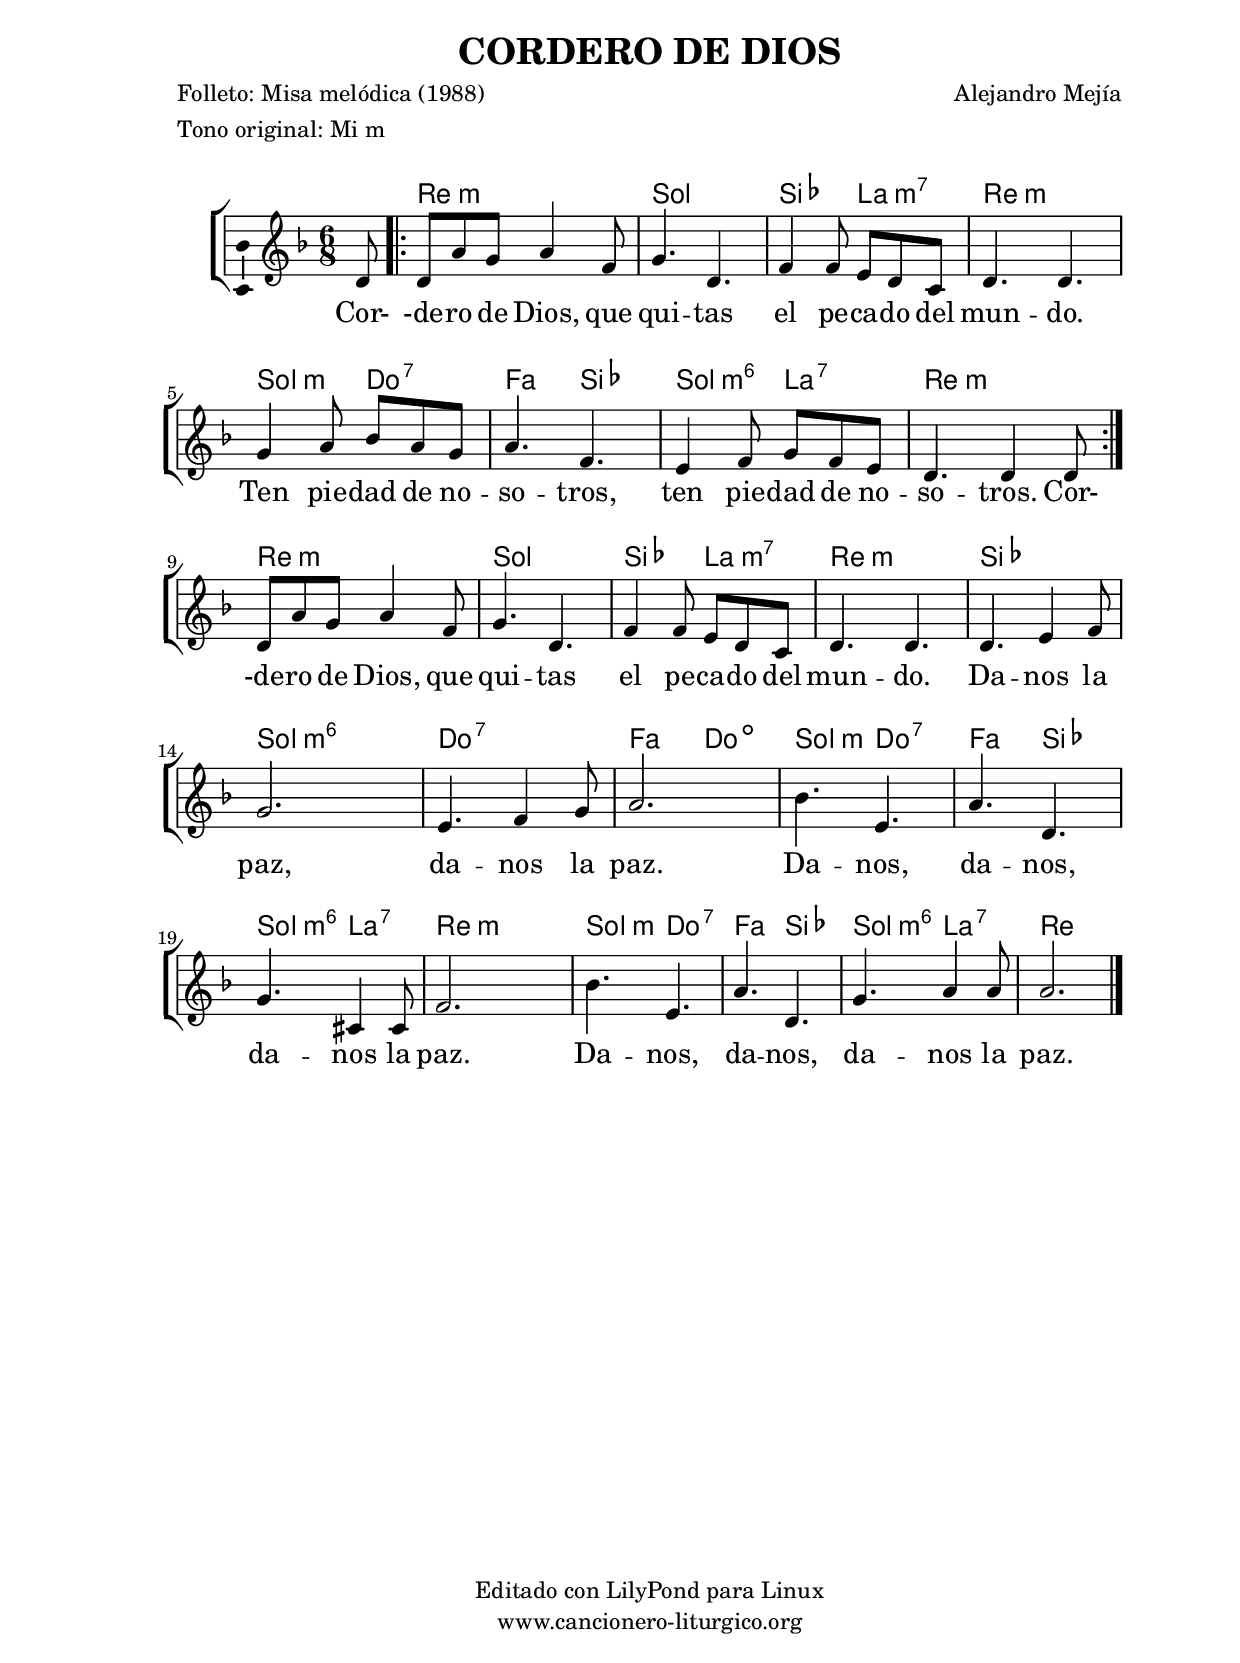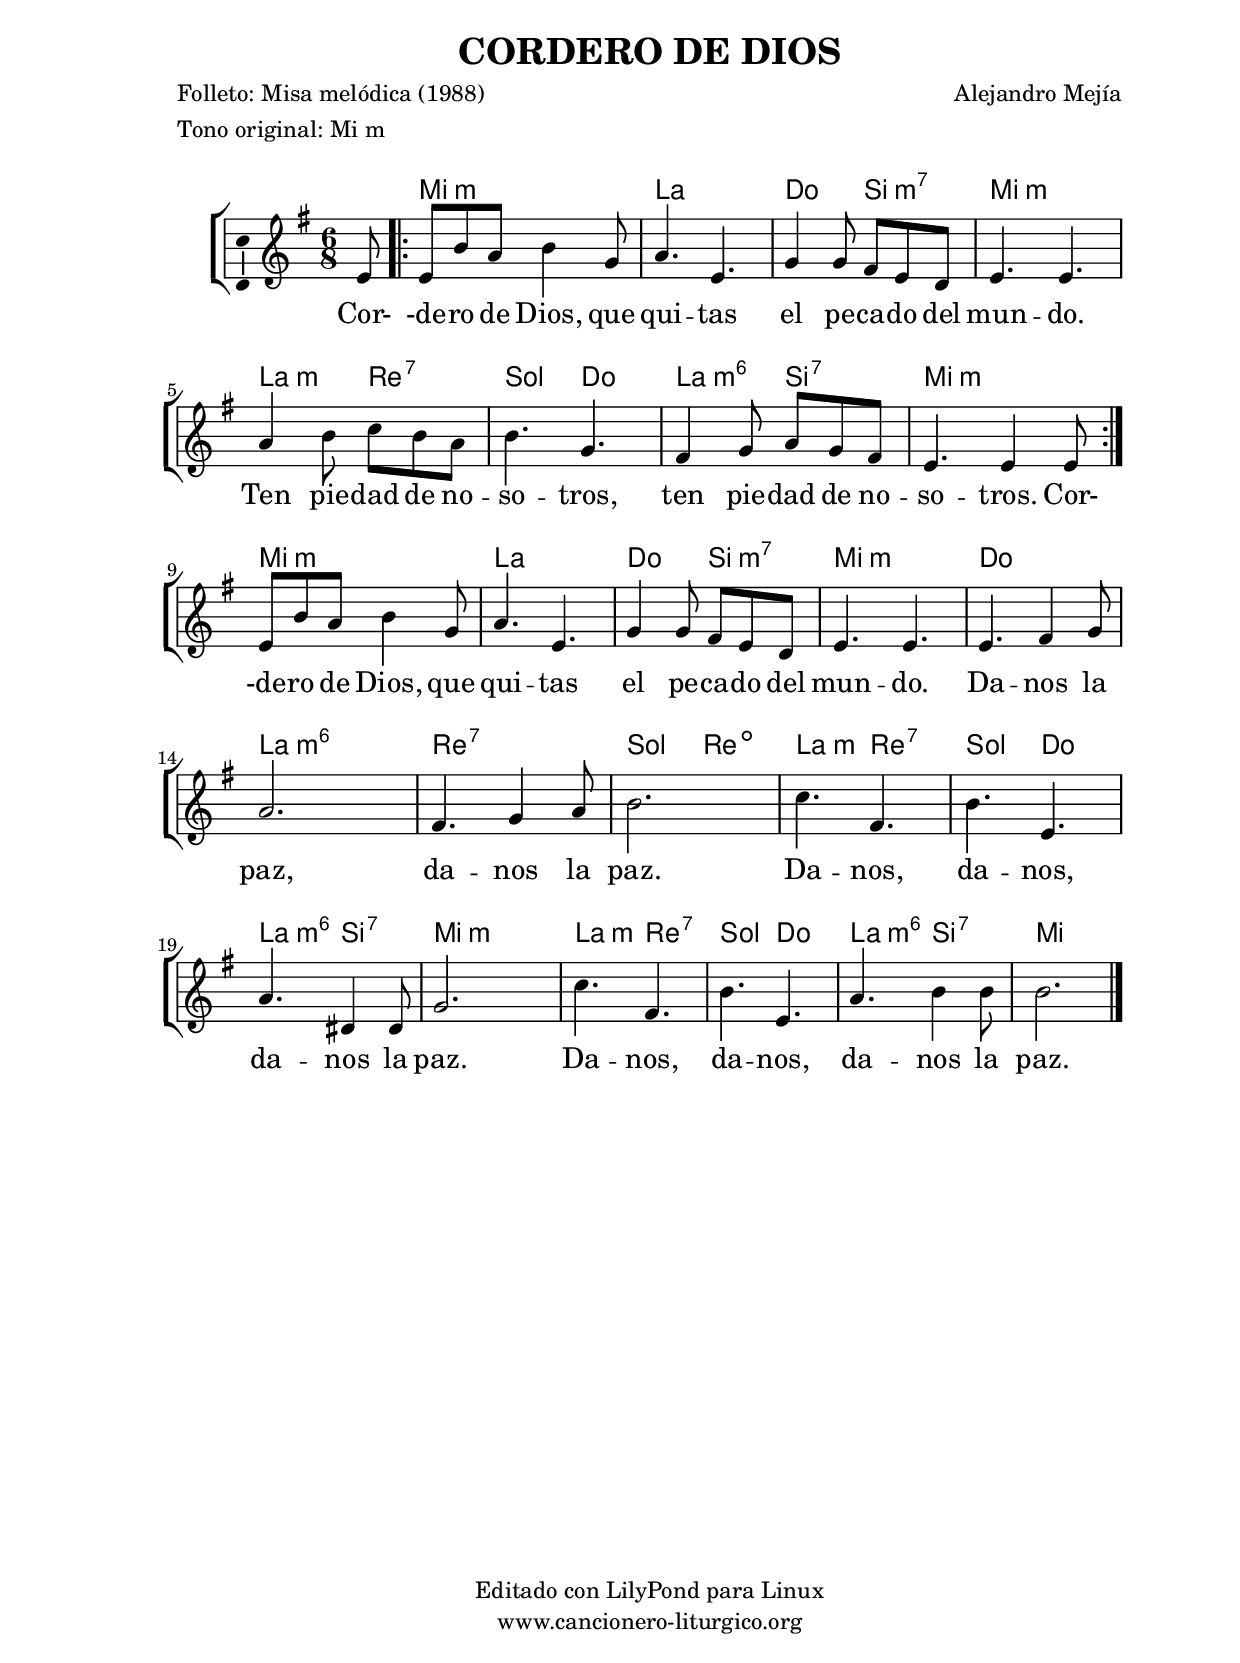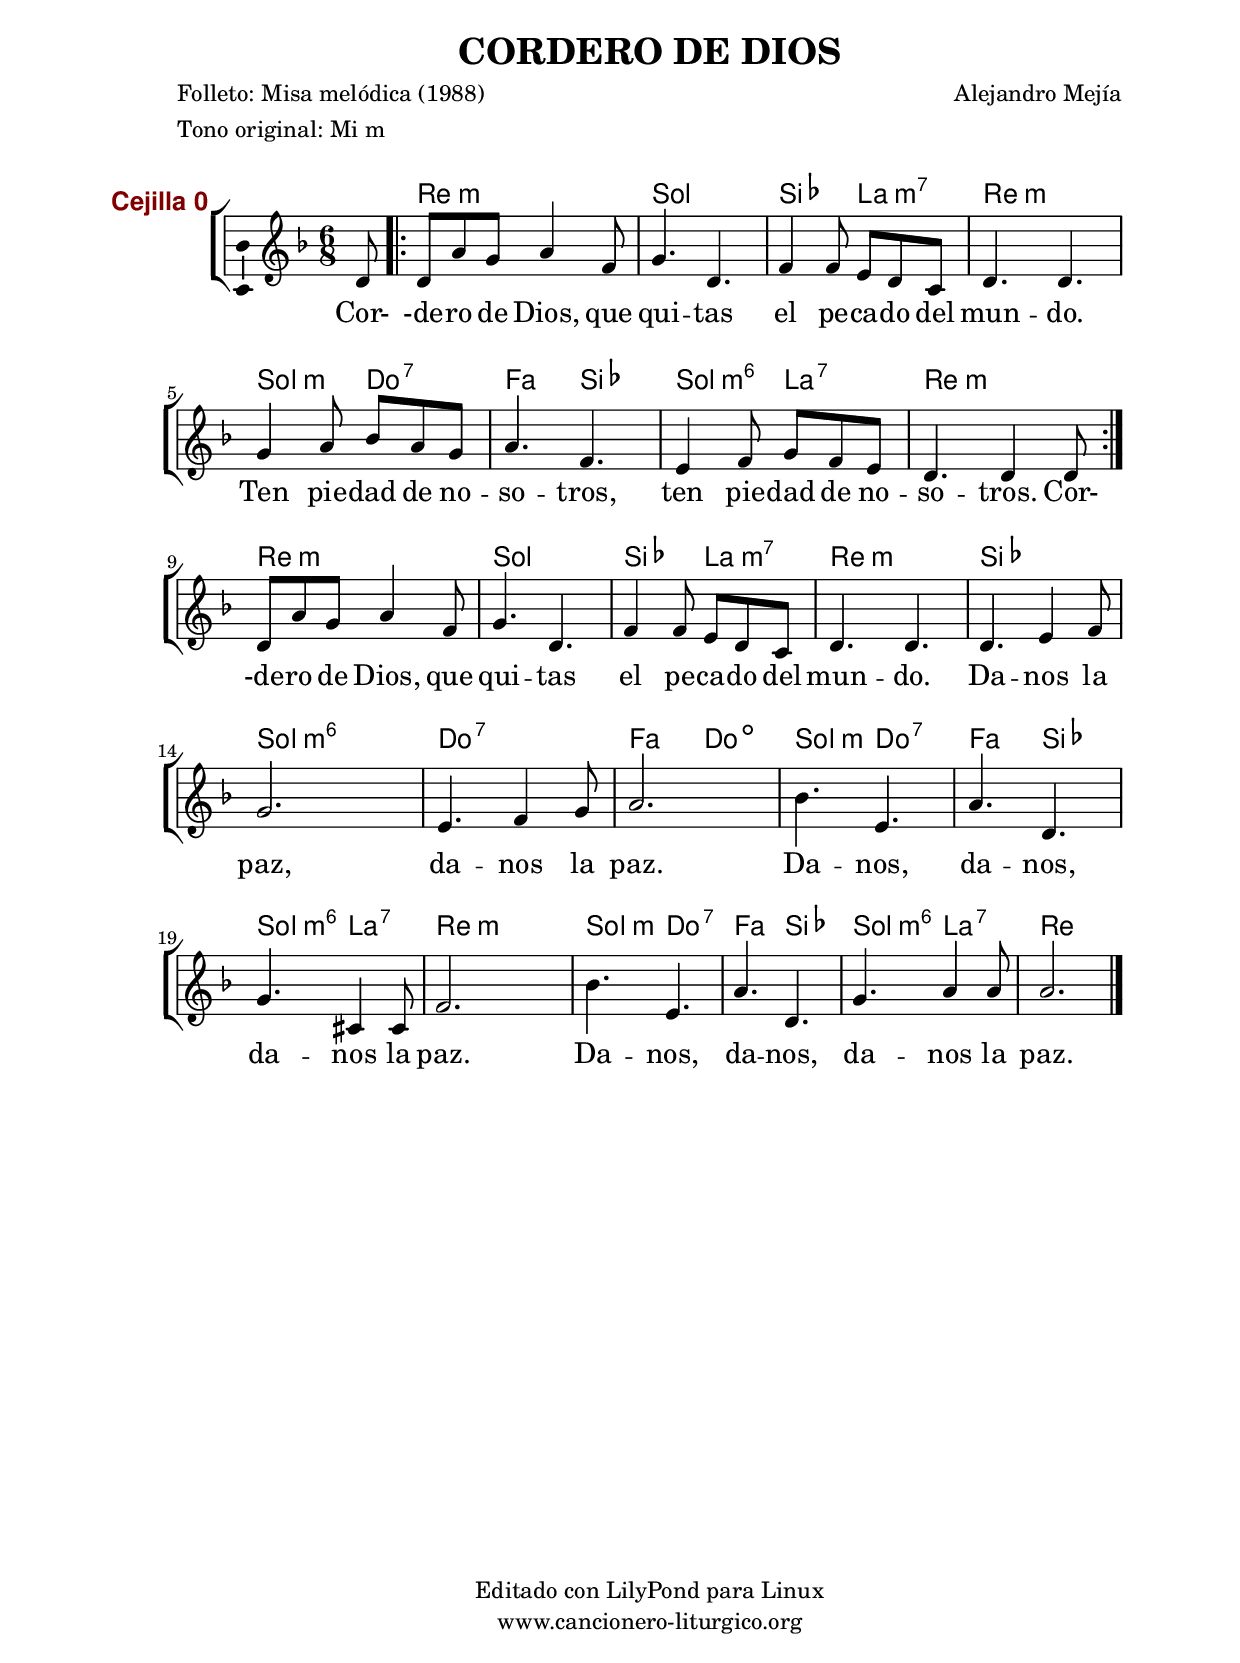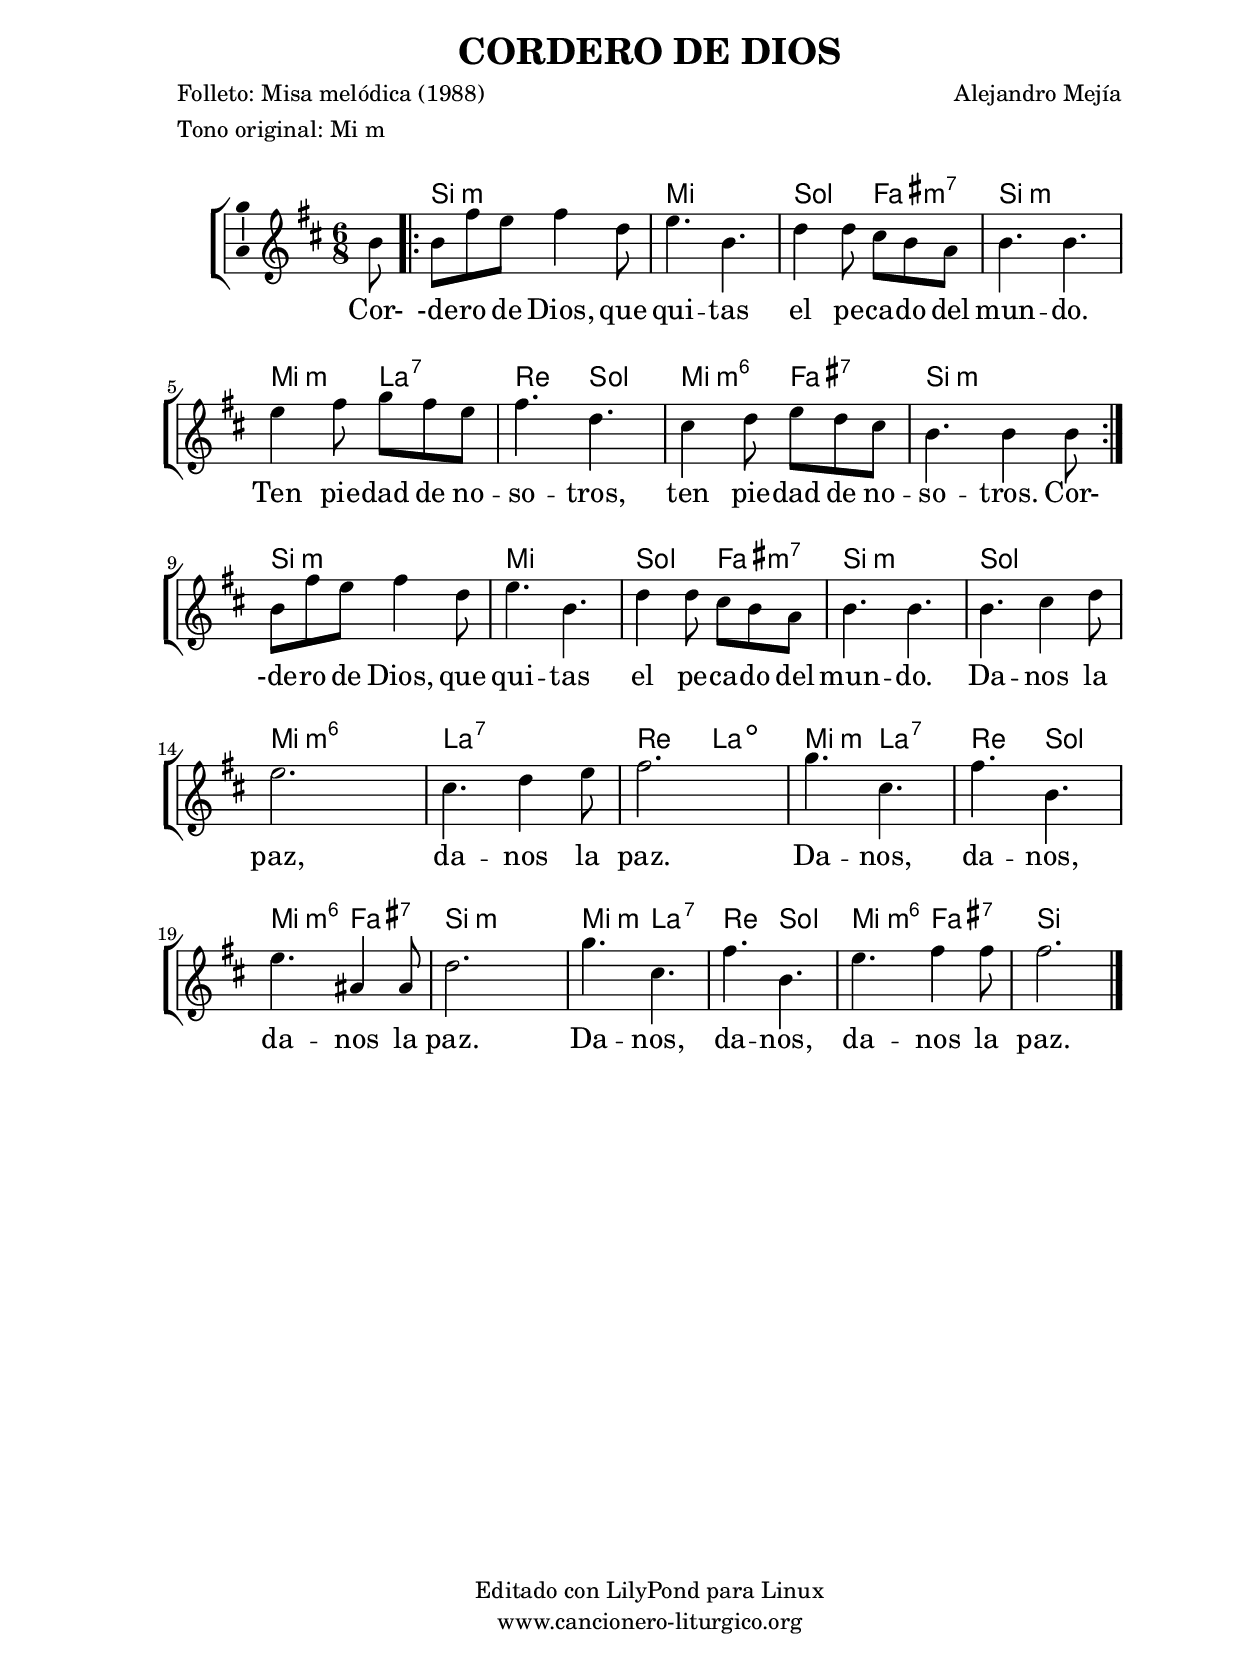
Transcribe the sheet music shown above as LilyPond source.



%versión de lilypond para la que se ha escrito esta partitura:
\version "2.16.0"

	%Tamaño papel
	#(set-default-paper-size "a4")
	%Tamaño partitura
	#(set-global-staff-size 20)
	%No responde al pulsar sobre una nota
	#(ly:set-option 'point-and-click #f)

%parámetros del encabezamiento:
\header {
	title = "CORDERO DE DIOS"
	subtitle = ""
	composer = "Alejandro Mejía"
	poet = "Folleto: Misa melódica (1988)"
	meter = "Tono original: Mi m"
	arranger = ""
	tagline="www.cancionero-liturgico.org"
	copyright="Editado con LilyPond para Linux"
	tiempo = ""
	usos = "Agnus"
	letra = ""
	}

%parámetros asociados al papel:
\paper  {
	oddHeaderMarkup = \markup {\fill-line { \on-the-fly #not-first-page \fromproperty #'header:title \on-the-fly #not-first-page \fromproperty #'header:composer }}
	evenHeaderMarkup = \markup {\fill-line { \fromproperty #'header:composer \fromproperty #'header:title }}
	#(set-paper-size "a4")
	print-page-number = ##f
	first-page-number = 1
	print-first-page-number = ##f
%	head-separation = 3.0 \cm
	top-margin = 2.0 \cm
	bottom-margin = 0.5\cm
%%%	bottom-margin = -2.0\cm
	left-margin = 3.0 \cm
	line-width = 16.0 \cm 
	indent = 8\mm
	interscoreline = 2.\mm
	between-system-space = 15\mm
%	para que las partituras no llenen la hoja:
	ragged-bottom = ##t
%	idem para la última hoja:
	ragged-last-bottom = ##f
%	para que las partituras llenen el ancho del papel:
	ragged-last = ##f
	after-title-space = 2.5 \cm
%page-count=1
%system-count=8

	%Flexible Vertical Spacing
%	markup-markup-spacing =
%	#'((basic-distance . 15) (minimum-distance . 15) (padding . 3))
	markup-system-spacing =
	#'((basic-distance . 15) (minimum-distance . 15) (padding . 3))
	system-system-spacing =
	#'((basic-distance . 15) (minimum-distance . 15) (padding . 3))
	score-system-spacing =
	#'((basic-distance . 15) (minimum-distance . 15) (padding . 5))
%	top-system-spacing = % header
%	#'((basic-distance . 8) (minimum-distance . 0) (padding . 0))
%	top-markup-spacing =
%	#'((basic-distance . 20) (minimum-distance . 20) (padding . 0))
	last-bottom-spacing = % footer
	#'((basic-distance . 5) (minimum-distance . 5) (padding . 0))
%	score-markup-spacing =
%	#'((basic-distance . 16) (minimum-distance . 13) (padding . 0))

	}


%parámetros que afectan a toda la partitura:
global =  {
	%clave de sol (G):
	\clef G
	%armadura:
	\transpose e d
	\key e \minor
	\tempo 4.=60
	\set Score.tempoHideNote = ##t
	}


acordes = {
	\italianChords
	\chordmode {
	\transpose e d
{

s8
\repeat volta 2 {
e4.:m e:m a a c b:m7 e:m e:m a:m d:7 g c a:m6 b:7 e:m e:m
}

e4.:m e:m a a c b:m7 e:m e:m c c a:m6 a:m6 d:7 d:7 g d:dim a:m d:7 g c a:m6 b:7 e:m e:m a:m d:7 g c a:m6 b:7 e2.


	}
	}
}


melodia = 
	\transpose e d
{
	\relative c'{
	\time 6/8

\partial8
e8
\repeat volta 2 {
e8 b' a b4 g8
a4. e
g4 g8 fis e d
e4. e
a4 b8 c b a
b4. g
fis4 g8 a g fis
e4. e4 e8
}

e8 b' a b4 g8
a4. e
g4 g8 fis e d
e4. e
e4. fis4 g8
a2.
fis4. g4 a8
b2.
c4. fis,
b4. e,
a4. dis,4 dis8
g2.
c4. fis,
b4. e,
a4. b4 b8 b2.

\bar "|."
}
}






texto = \lyricmode {
Cor-
-de -- ro de Dios,
que qui -- tas el pe -- ca -- do del mun -- do.
Ten pie -- dad de no -- so -- tros, ten pie -- dad de no -- so -- tros.
Cor-
-de -- ro de Dios,
que qui -- tas el pe -- ca -- do del mun -- do.
Da -- nos la paz, da -- nos la paz.
Da -- nos, da -- nos, da -- nos la paz.
Da -- nos, da -- nos, da -- nos la paz.

	}


acordesStaff = \context ChordNames = acordesStaff <<
	\set chordChanges = ##t
	\acordes
	>>


%%%%%%%%%%%%%%%%%%%%%%%%%%%%%%%%%%% CEJILLA %%%%%%%%%%%%%%%%%%%%%%%%%%%%%%%%%%%
acordescejilla = {
%%%	\override ChordNames.ChordName #'font-size = #-1
%%%	\override ChordNames.ChordName #'font-series = #'bold
	\transpose c c {
		\acordes
		}
	}

acordescejillaStaff = \context ChordNames = acordescejillaStaff <<
	\set Staff.instrumentName = \markup \with-color #darkred \larger \bold \sans "Cejilla 0"
	\set chordChanges = ##t
	\acordescejilla
	>>
%%%%%%%%%%%%%%%%%%%%%%%%%%%%%%%%%%% CEJILLA %%%%%%%%%%%%%%%%%%%%%%%%%%%%%%%%%%%


vozStaff = \context Voice = vozStaff
\with {\consists "Ambitus_engraver"}
<<
%	\set Staff.instrumentName = ""
%	\set Staff.shortInstrumentName = ""
%	\set Staff.midiInstrument = #"clarinet"
%	\set Staff.midiInstrument = #"cello"
%	\set Staff.midiInstrument = #"flute"
	\set Staff.midiInstrument = #"electric guitar (jazz)"
%	\set Staff.midiInstrument = #"english horn"
%	\set Staff.midiInstrument = #"violin"
%	\set Staff.midiInstrument = #"glockenspiel"
	\set Staff.midiMinimumVolume = #0.7
	\set Staff.midiMaximumVolume = #0.9
	\global
	\melodia
	>>

textoStaff = \context Lyrics = textoStaff <<
	\lyricsto vozStaff \texto
	>>

\book {
	\score {
		\context ChoirStaff {
			\override StaffGroup.SystemStartBracket #'collapse-height = #1
			\override Score.SystemStartBar #'collapse-height = #1
			<<
			\acordesStaff
			\vozStaff
			\textoStaff
			>>
			}
		\layout {
	    		\context {
				\Lyrics
				\override LyricText #'font-size = #2
				}
	   		 \context {
				\Score
				\override StaffSymbol #'staff-space = #(magstep +3)
				}
			}
		}
	\score {
		\unfoldRepeats
		\context ChoirStaff {
			<<
			\acordesStaff
			\vozStaff
			>>
			}
		\midi {
	  		\context {
	  			\Score
				tempoWholesPerMinute = #(ly:make-moment 70 4)
				}
			}
		}
	}


%Partitura para guitarra
#(define output-suffix "G")
\book {
	\score {
		\context ChoirStaff {
			\override StaffGroup.SystemStartBracket #'collapse-height = #1
			\override Score.SystemStartBar #'collapse-height = #1
			<<
			\acordescejillaStaff
			\vozStaff
			\textoStaff
			>>
			}
		\layout {
%%%%%%%%%%%%%%%%%%%%%%%%%%%%%%%%%%% CEJILLA %%%%%%%%%%%%%%%%%%%%%%%%%%%%%%%%%%%
			\context {
				\ChordNames \consists Instrument_name_engraver
				}
%%%%%%%%%%%%%%%%%%%%%%%%%%%%%%%%%%% CEJILLA %%%%%%%%%%%%%%%%%%%%%%%%%%%%%%%%%%%
	    		\context {
				\Lyrics
				\override LyricText #'font-size = #2
				}
	   		 \context {
				\Score
				\override StaffSymbol #'staff-space = #(magstep +3)
				}
			}
		}
	}


#(define output-suffix "C")
\book {
	\score {
		\context ChoirStaff {
			\override StaffGroup.SystemStartBracket #'collapse-height = #1
			\override Score.SystemStartBar #'collapse-height = #1
\transpose c d
			<<
			\acordesStaff
			\vozStaff
			\textoStaff
			>>
			}
		\layout {
	    		\context {
				\Lyrics
				\override LyricText #'font-size = #2
				}
	   		 \context {
				\Score
				\override StaffSymbol #'staff-space = #(magstep +3)
				}
			}
		}
	}


#(define output-suffix "S")
\book {
	\score {
		\context ChoirStaff {
			\override StaffGroup.SystemStartBracket #'collapse-height = #1
			\override Score.SystemStartBar #'collapse-height = #1
\transpose c a
			<<
			\acordesStaff
			\vozStaff
			\textoStaff
			>>
			}
		\layout {
	    		\context {
				\Lyrics
				\override LyricText #'font-size = #2
				}
	   		 \context {
				\Score
				\override StaffSymbol #'staff-space = #(magstep +3)
				}
			}
		}
	}


